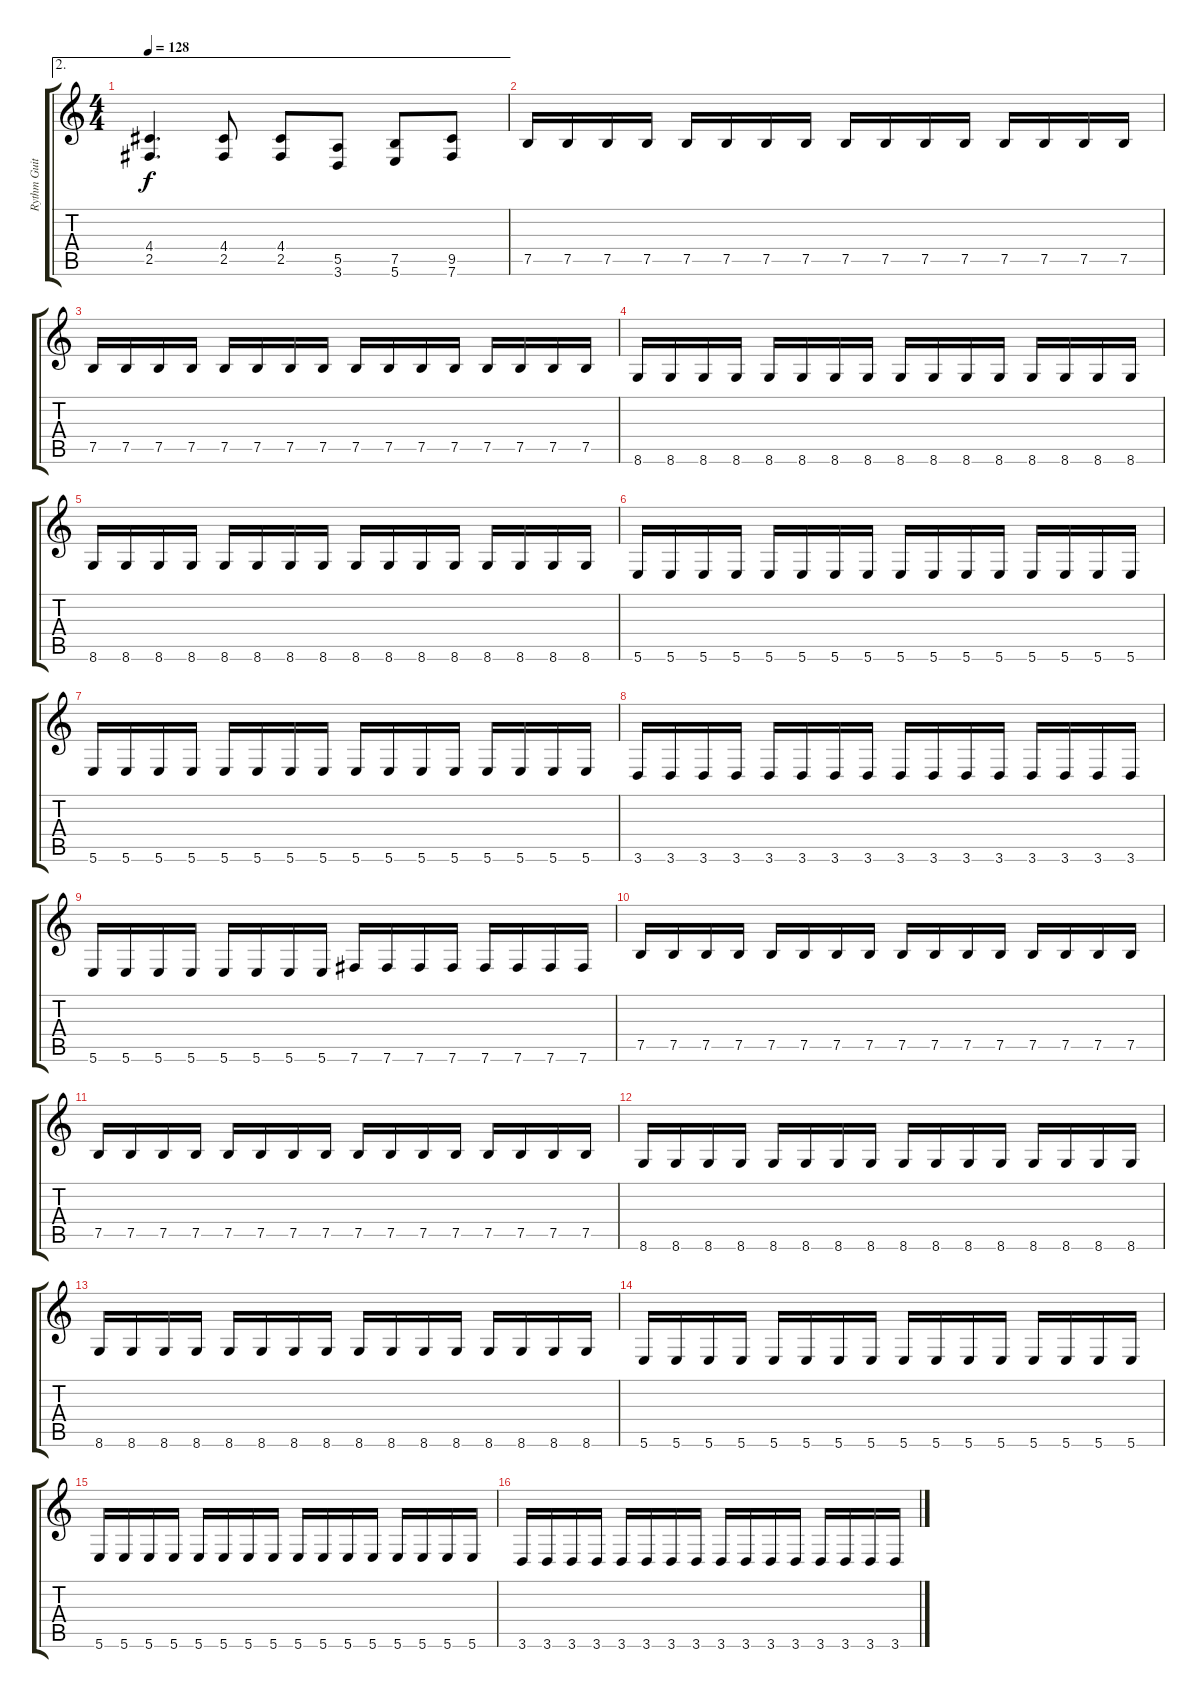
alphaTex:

\track ("Rythm Guitar" "Rythm Guit") {instrument distortionguitar}
\staff {score tabs}
\tuning (B3 Gb3 D3 A2 E2 B1) {hide}
\ae 2
\ts (4 4)
\tempo 128
\clef g2
\ks c
(4.4 2.5).4{d dy f} (4.4 2.5).8 (4.4 2.5).8 (5.5 3.6).8 (7.5 5.6).8 (9.5 7.6).8 |
7.5.16 7.5.16 7.5.16 7.5.16 7.5.16 7.5.16 7.5.16 7.5.16 7.5.16 7.5.16 7.5.16 7.5.16 7.5.16 7.5.16 7.5.16 7.5.16 |
7.5.16 7.5.16 7.5.16 7.5.16 7.5.16 7.5.16 7.5.16 7.5.16 7.5.16 7.5.16 7.5.16 7.5.16 7.5.16 7.5.16 7.5.16 7.5.16 |
8.6.16 8.6.16 8.6.16 8.6.16 8.6.16 8.6.16 8.6.16 8.6.16 8.6.16 8.6.16 8.6.16 8.6.16 8.6.16 8.6.16 8.6.16 8.6.16 |
8.6.16 8.6.16 8.6.16 8.6.16 8.6.16 8.6.16 8.6.16 8.6.16 8.6.16 8.6.16 8.6.16 8.6.16 8.6.16 8.6.16 8.6.16 8.6.16 |
5.6.16 5.6.16 5.6.16 5.6.16 5.6.16 5.6.16 5.6.16 5.6.16 5.6.16 5.6.16 5.6.16 5.6.16 5.6.16 5.6.16 5.6.16 5.6.16 |
5.6.16 5.6.16 5.6.16 5.6.16 5.6.16 5.6.16 5.6.16 5.6.16 5.6.16 5.6.16 5.6.16 5.6.16 5.6.16 5.6.16 5.6.16 5.6.16 |
3.6.16 3.6.16 3.6.16 3.6.16 3.6.16 3.6.16 3.6.16 3.6.16 3.6.16 3.6.16 3.6.16 3.6.16 3.6.16 3.6.16 3.6.16 3.6.16 |
5.6.16 5.6.16 5.6.16 5.6.16 5.6.16 5.6.16 5.6.16 5.6.16 7.6.16 7.6.16 7.6.16 7.6.16 7.6.16 7.6.16 7.6.16 7.6.16 |
7.5.16 7.5.16 7.5.16 7.5.16 7.5.16 7.5.16 7.5.16 7.5.16 7.5.16 7.5.16 7.5.16 7.5.16 7.5.16 7.5.16 7.5.16 7.5.16 |
7.5.16 7.5.16 7.5.16 7.5.16 7.5.16 7.5.16 7.5.16 7.5.16 7.5.16 7.5.16 7.5.16 7.5.16 7.5.16 7.5.16 7.5.16 7.5.16 |
8.6.16 8.6.16 8.6.16 8.6.16 8.6.16 8.6.16 8.6.16 8.6.16 8.6.16 8.6.16 8.6.16 8.6.16 8.6.16 8.6.16 8.6.16 8.6.16 |
8.6.16 8.6.16 8.6.16 8.6.16 8.6.16 8.6.16 8.6.16 8.6.16 8.6.16 8.6.16 8.6.16 8.6.16 8.6.16 8.6.16 8.6.16 8.6.16 |
5.6.16 5.6.16 5.6.16 5.6.16 5.6.16 5.6.16 5.6.16 5.6.16 5.6.16 5.6.16 5.6.16 5.6.16 5.6.16 5.6.16 5.6.16 5.6.16 |
5.6.16 5.6.16 5.6.16 5.6.16 5.6.16 5.6.16 5.6.16 5.6.16 5.6.16 5.6.16 5.6.16 5.6.16 5.6.16 5.6.16 5.6.16 5.6.16 |
3.6.16 3.6.16 3.6.16 3.6.16 3.6.16 3.6.16 3.6.16 3.6.16 3.6.16 3.6.16 3.6.16 3.6.16 3.6.16 3.6.16 3.6.16 3.6.16
